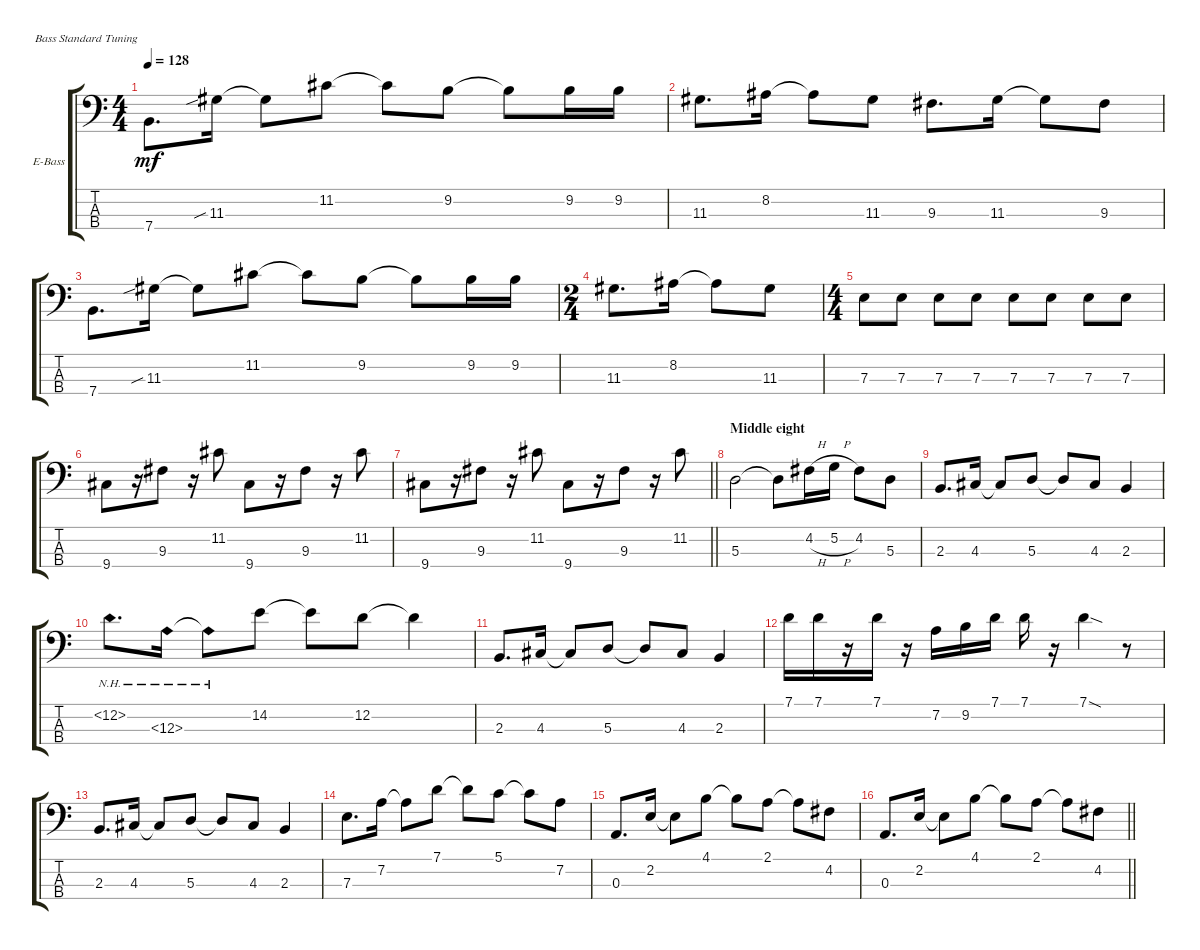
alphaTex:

\defaultSystemsLayout 4
\bracketExtendMode groupsimilarinstruments
\firstSystemTrackNameOrientation horizontal
\otherSystemsTrackNameOrientation horizontal
\track ("Electric Bass" "E-Bass") {instrument electricbassfinger}
\staff {score tabs}
\tuning (G2 D2 A1 E1)
\ts (4 4)
\tempo 128
\clef f4
\ks c
7.4.8{d dy mf} 11.3{sib}.16 11.3{t}.8 11.2.8 11.2{t}.8 9.2.8 9.2{t}.8 9.2.16 9.2.16 |
11.3.8{d} 8.2.16 8.2{t}.8 11.3.8 9.3.8{d} 11.3.16 11.3{t}.8 9.3.8 |
7.4.8{d} 11.3{sib}.16 11.3{t}.8 11.2.8 11.2{t}.8 9.2.8 9.2{t}.8 9.2.16 9.2.16 |
\ts (2 4)
11.3.8{d} 8.2.16 8.2{t}.8 11.3.8 |
\ts (4 4)
7.3.8 7.3.8 7.3.8 7.3.8 7.3.8 7.3.8 7.3.8 7.3.8 |
9.4.8 r.16 9.3.8 r.16 11.2.8 9.4.8 r.16 9.3.8 r.16 11.2.8 |
\barLineRight lightlight
9.4.8 r.16 9.3.8 r.16 11.2.8 9.4.8 r.16 9.3.8 r.16 11.2.8 |
\section ("" "Middle eight")
5.3.2 5.3{t}.8 4.2{h}.16 5.2{h}.16 4.2.8 5.3.8 |
2.3.8{d} 4.3.16 4.3{t}.8 5.3.8 5.3{t}.8 4.3.8 2.3.4 |
12.2{nh}.8{d} 12.3{nh}.16 12.3{nh t}.8 14.2.8 14.2{t}.8 12.2.8 12.2{t}.4 |
2.3.8{d} 4.3.16 4.3{t}.8 5.3.8 5.3{t}.8 4.3.8 2.3.4 |
7.1.16 7.1.16 r.16 7.1.16 r.16 7.2.16 9.2.16 7.1.16 7.1.16 r.16 7.1{sod}.4 r.8 |
2.3.8{d} 4.3.16 4.3{t}.8 5.3.8 5.3{t}.8 4.3.8 2.3.4 |
7.3.8{d} 7.2.16 7.2{t}.8 7.1.8 7.1{t}.8 5.1.8 5.1{t}.8 7.2.8 |
0.3.8{d} 2.2.16 2.2{t}.8 4.1.8 4.1{t}.8 2.1.8 2.1{t}.8 4.2.8 |
\barLineRight lightlight
0.3.8{d} 2.2.16 2.2{t}.8 4.1.8 4.1{t}.8 2.1.8 2.1{t}.8 4.2.8
